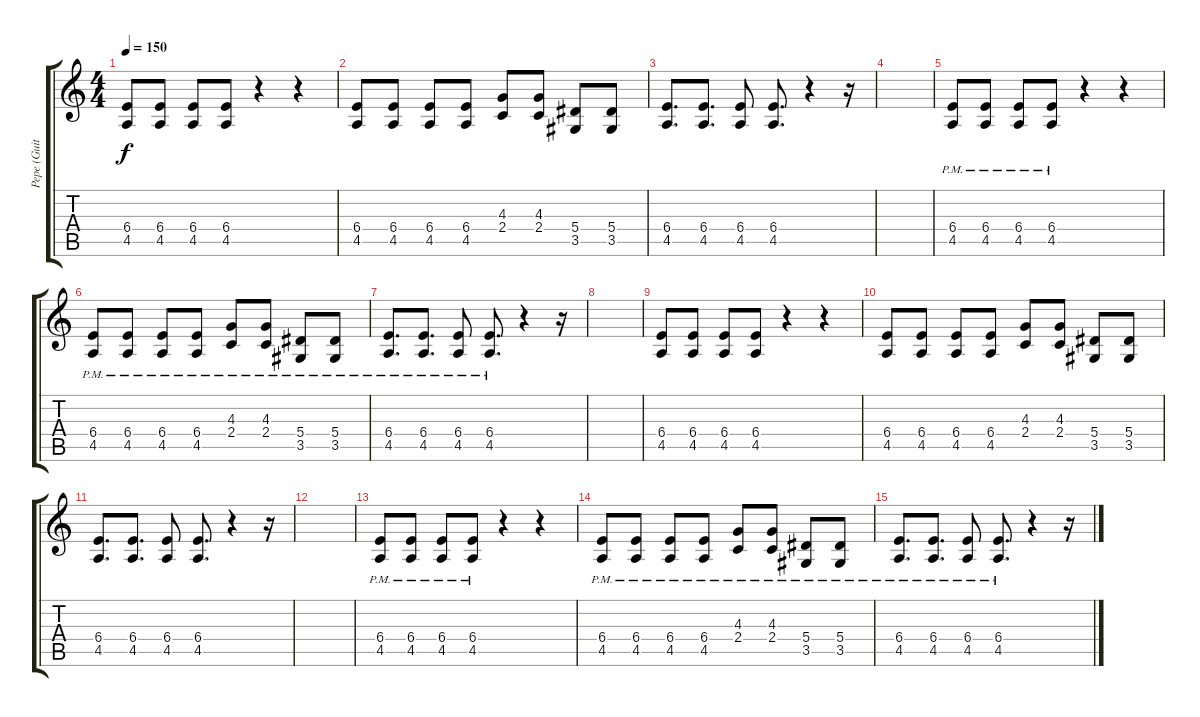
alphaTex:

\track ("Pepe (Guitarra)" "Pepe (Guit") {instrument distortionguitar}
\staff {score tabs}
\tuning (C4 G3 Eb3 Bb2 F2 B1) {hide}
\ts (4 4)
\tempo 150
\clef g2
\ks c
(6.4 4.5).8{dy f} (6.4 4.5).8 (6.4 4.5).8 (6.4 4.5).8 r.4 r.4 |
(6.4 4.5).8 (6.4 4.5).8 (6.4 4.5).8 (6.4 4.5).8 (4.3 2.4).8 (4.3 2.4).8 (5.4 3.5).8 (5.4 3.5).8 |
(6.4 4.5).8{d} (6.4 4.5).8{d} (6.4 4.5).8 (6.4 4.5).8{d} r.4 r.16 |
|
(6.4{pm} 4.5{pm}).8 (6.4{pm} 4.5{pm}).8 (6.4{pm} 4.5{pm}).8 (6.4{pm} 4.5{pm}).8 r.4 r.4 |
(6.4{pm} 4.5{pm}).8 (6.4{pm} 4.5{pm}).8 (6.4{pm} 4.5{pm}).8 (6.4{pm} 4.5{pm}).8 (4.3{pm} 2.4{pm}).8 (4.3{pm} 2.4{pm}).8 (5.4{pm} 3.5{pm}).8 (5.4{pm} 3.5{pm}).8 |
(6.4{pm} 4.5{pm}).8{d} (6.4{pm} 4.5{pm}).8{d} (6.4{pm} 4.5{pm}).8 (6.4{pm} 4.5{pm}).8{d} r.4 r.16 |
|
(6.4 4.5).8 (6.4 4.5).8 (6.4 4.5).8 (6.4 4.5).8 r.4 r.4 |
(6.4 4.5).8 (6.4 4.5).8 (6.4 4.5).8 (6.4 4.5).8 (4.3 2.4).8 (4.3 2.4).8 (5.4 3.5).8 (5.4 3.5).8 |
(6.4 4.5).8{d} (6.4 4.5).8{d} (6.4 4.5).8 (6.4 4.5).8{d} r.4 r.16 |
|
(6.4{pm} 4.5{pm}).8 (6.4{pm} 4.5{pm}).8 (6.4{pm} 4.5{pm}).8 (6.4{pm} 4.5{pm}).8 r.4 r.4 |
(6.4{pm} 4.5{pm}).8 (6.4{pm} 4.5{pm}).8 (6.4{pm} 4.5{pm}).8 (6.4{pm} 4.5{pm}).8 (4.3{pm} 2.4{pm}).8 (4.3{pm} 2.4{pm}).8 (5.4{pm} 3.5{pm}).8 (5.4{pm} 3.5{pm}).8 |
(6.4{pm} 4.5{pm}).8{d} (6.4{pm} 4.5{pm}).8{d} (6.4{pm} 4.5{pm}).8 (6.4{pm} 4.5{pm}).8{d} r.4 r.16
